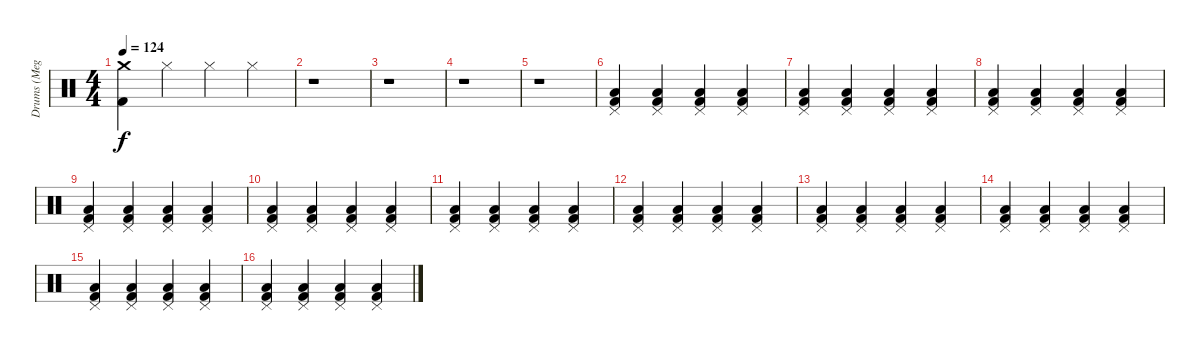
\track ("Drums (Meg White)" "Drums (Meg") {instrument percussion}
\staff {score}
\articulation defaults
\ts (4 4)
\tempo 124
\clef neutral
\ks c
("Crash medium (hit)" "Kick (hit) 2").4{dy f} "Hi-Hat (closed)".4 "Hi-Hat (closed)".4 "Hi-Hat (closed)".4 |
r.1 |
r.1 |
r.1 |
r.1 |
("Pedal Hi-Hat (hit)" "Low Floor Tom (hit)" "Kick (hit) 2").4 ("Pedal Hi-Hat (hit)" "Low Floor Tom (hit)" "Kick (hit) 2").4 ("Pedal Hi-Hat (hit)" "Low Floor Tom (hit)" "Kick (hit) 2").4 ("Pedal Hi-Hat (hit)" "Low Floor Tom (hit)" "Kick (hit) 2").4 |
("Pedal Hi-Hat (hit)" "Low Floor Tom (hit)" "Kick (hit) 2").4 ("Pedal Hi-Hat (hit)" "Low Floor Tom (hit)" "Kick (hit) 2").4 ("Pedal Hi-Hat (hit)" "Low Floor Tom (hit)" "Kick (hit) 2").4 ("Pedal Hi-Hat (hit)" "Low Floor Tom (hit)" "Kick (hit) 2").4 |
("Pedal Hi-Hat (hit)" "Low Floor Tom (hit)" "Kick (hit) 2").4 ("Pedal Hi-Hat (hit)" "Low Floor Tom (hit)" "Kick (hit) 2").4 ("Pedal Hi-Hat (hit)" "Low Floor Tom (hit)" "Kick (hit) 2").4 ("Pedal Hi-Hat (hit)" "Low Floor Tom (hit)" "Kick (hit) 2").4 |
("Pedal Hi-Hat (hit)" "Low Floor Tom (hit)" "Kick (hit) 2").4 ("Pedal Hi-Hat (hit)" "Low Floor Tom (hit)" "Kick (hit) 2").4 ("Pedal Hi-Hat (hit)" "Low Floor Tom (hit)" "Kick (hit) 2").4 ("Pedal Hi-Hat (hit)" "Low Floor Tom (hit)" "Kick (hit) 2").4 |
("Pedal Hi-Hat (hit)" "Low Floor Tom (hit)" "Kick (hit) 2").4 ("Pedal Hi-Hat (hit)" "Low Floor Tom (hit)" "Kick (hit) 2").4 ("Pedal Hi-Hat (hit)" "Low Floor Tom (hit)" "Kick (hit) 2").4 ("Pedal Hi-Hat (hit)" "Low Floor Tom (hit)" "Kick (hit) 2").4 |
("Pedal Hi-Hat (hit)" "Low Floor Tom (hit)" "Kick (hit) 2").4 ("Pedal Hi-Hat (hit)" "Low Floor Tom (hit)" "Kick (hit) 2").4 ("Pedal Hi-Hat (hit)" "Low Floor Tom (hit)" "Kick (hit) 2").4 ("Pedal Hi-Hat (hit)" "Low Floor Tom (hit)" "Kick (hit) 2").4 |
("Pedal Hi-Hat (hit)" "Low Floor Tom (hit)" "Kick (hit) 2").4 ("Pedal Hi-Hat (hit)" "Low Floor Tom (hit)" "Kick (hit) 2").4 ("Pedal Hi-Hat (hit)" "Low Floor Tom (hit)" "Kick (hit) 2").4 ("Pedal Hi-Hat (hit)" "Low Floor Tom (hit)" "Kick (hit) 2").4 |
("Pedal Hi-Hat (hit)" "Low Floor Tom (hit)" "Kick (hit) 2").4 ("Pedal Hi-Hat (hit)" "Low Floor Tom (hit)" "Kick (hit) 2").4 ("Pedal Hi-Hat (hit)" "Low Floor Tom (hit)" "Kick (hit) 2").4 ("Pedal Hi-Hat (hit)" "Low Floor Tom (hit)" "Kick (hit) 2").4 |
("Pedal Hi-Hat (hit)" "Low Floor Tom (hit)" "Kick (hit) 2").4 ("Pedal Hi-Hat (hit)" "Low Floor Tom (hit)" "Kick (hit) 2").4 ("Pedal Hi-Hat (hit)" "Low Floor Tom (hit)" "Kick (hit) 2").4 ("Pedal Hi-Hat (hit)" "Low Floor Tom (hit)" "Kick (hit) 2").4 |
("Pedal Hi-Hat (hit)" "Low Floor Tom (hit)" "Kick (hit) 2").4 ("Pedal Hi-Hat (hit)" "Low Floor Tom (hit)" "Kick (hit) 2").4 ("Pedal Hi-Hat (hit)" "Low Floor Tom (hit)" "Kick (hit) 2").4 ("Pedal Hi-Hat (hit)" "Low Floor Tom (hit)" "Kick (hit) 2").4 |
("Pedal Hi-Hat (hit)" "Low Floor Tom (hit)" "Kick (hit) 2").4 ("Pedal Hi-Hat (hit)" "Low Floor Tom (hit)" "Kick (hit) 2").4 ("Pedal Hi-Hat (hit)" "Low Floor Tom (hit)" "Kick (hit) 2").4 ("Pedal Hi-Hat (hit)" "Low Floor Tom (hit)" "Kick (hit) 2").4
